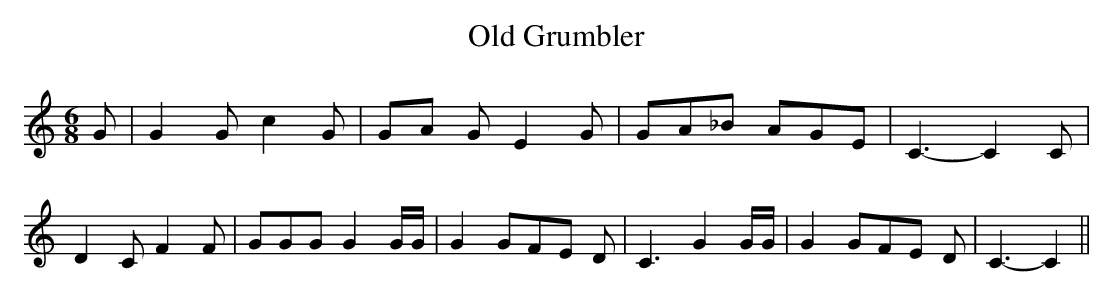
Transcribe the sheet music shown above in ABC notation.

X:1
T:Old Grumbler
M:6/8
L:1/8
K:C
 G| G2 G c2 G|G-A G E2 G| GA_B AGE| C3- C2 C| D2 C F2 F| GGG G2 G/2G/2|\
 G2 GF-E D| C3 G2 G/2G/2| G2 GF-E D| C3- C2||
